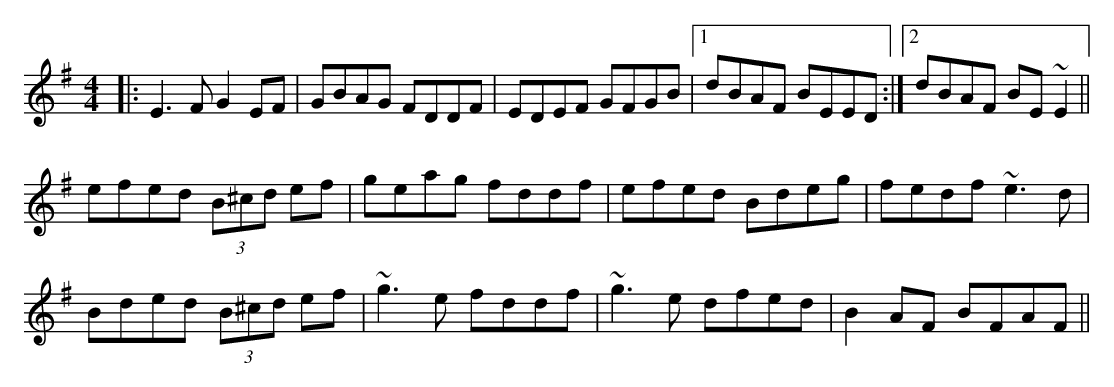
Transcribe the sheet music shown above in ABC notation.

X:1
M:4/4
K:Emin
|:E3F G2EF|GBAG FDDF|EDEF GFGB|1 dBAF BEED:|2 dBAF BE~E2||
efed (3B^cd ef|geag fddf|efed Bdeg|fedf ~e3d|
Bded (3B^cd ef|~g3e fddf|~g3e dfed|B2AF BFAF||
